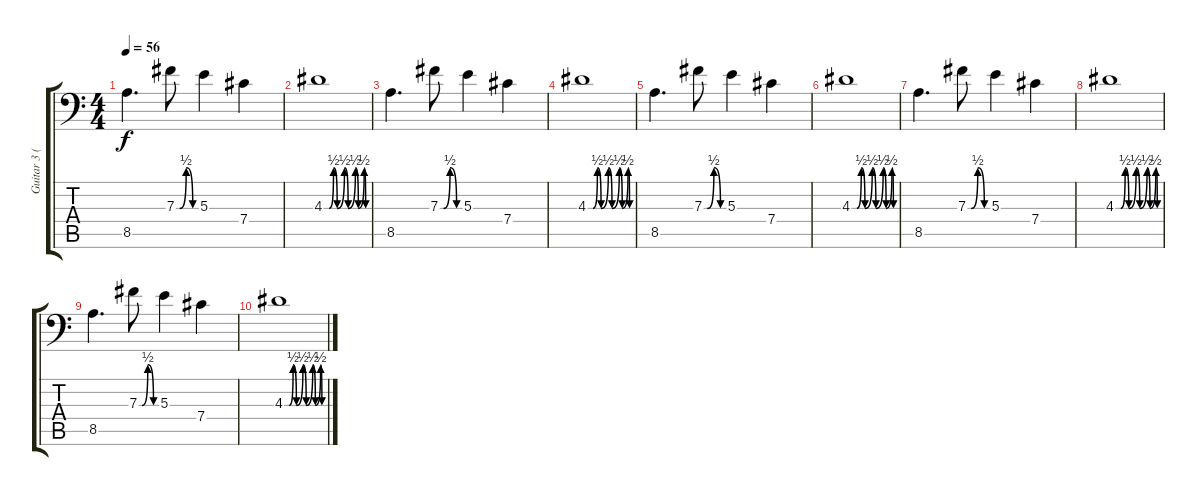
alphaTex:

\track ("Guitar 3 (Distortion)" "Guitar 3 (") {instrument distortionguitar}
\staff {score tabs}
\tuning (Ab3 Eb3 B2 Gb2 Db2 Ab1) {hide}
\ts (4 4)
\tempo 56
\clef f4
\ks c
8.5.4{d dy f} 7.3{be (custom 0 0 10 0 30 2 50 0 60 0)}.8 5.3.4 7.4.4 |
4.3{be (custom 0 0 7 0 13 2 18 0 28 2 33 0 43 2 47 0 55 2 57 0 60 0)}.1 |
8.5.4{d volume 2} 7.3{be (custom 0 0 10 0 30 2 50 0 60 0)}.8 5.3.4 7.4.4 |
4.3{be (custom 0 0 7 0 13 2 18 0 28 2 33 0 43 2 47 0 55 2 57 0 60 0)}.1 |
8.5.4{d} 7.3{be (custom 0 0 10 0 30 2 50 0 60 0)}.8 5.3.4 7.4.4 |
4.3{be (custom 0 0 7 0 13 2 18 0 28 2 33 0 43 2 47 0 55 2 57 0 60 0)}.1 |
8.5.4{d volume 0} 7.3{be (custom 0 0 10 0 30 2 50 0 60 0)}.8 5.3.4 7.4.4 |
4.3{be (custom 0 0 7 0 13 2 18 0 28 2 33 0 43 2 47 0 55 2 57 0 60 0)}.1 |
8.5.4{d} 7.3{be (custom 0 0 10 0 30 2 50 0 60 0)}.8 5.3.4 7.4.4 |
4.3{be (custom 0 0 7 0 13 2 18 0 28 2 33 0 43 2 47 0 55 2 57 0 60 0)}.1
